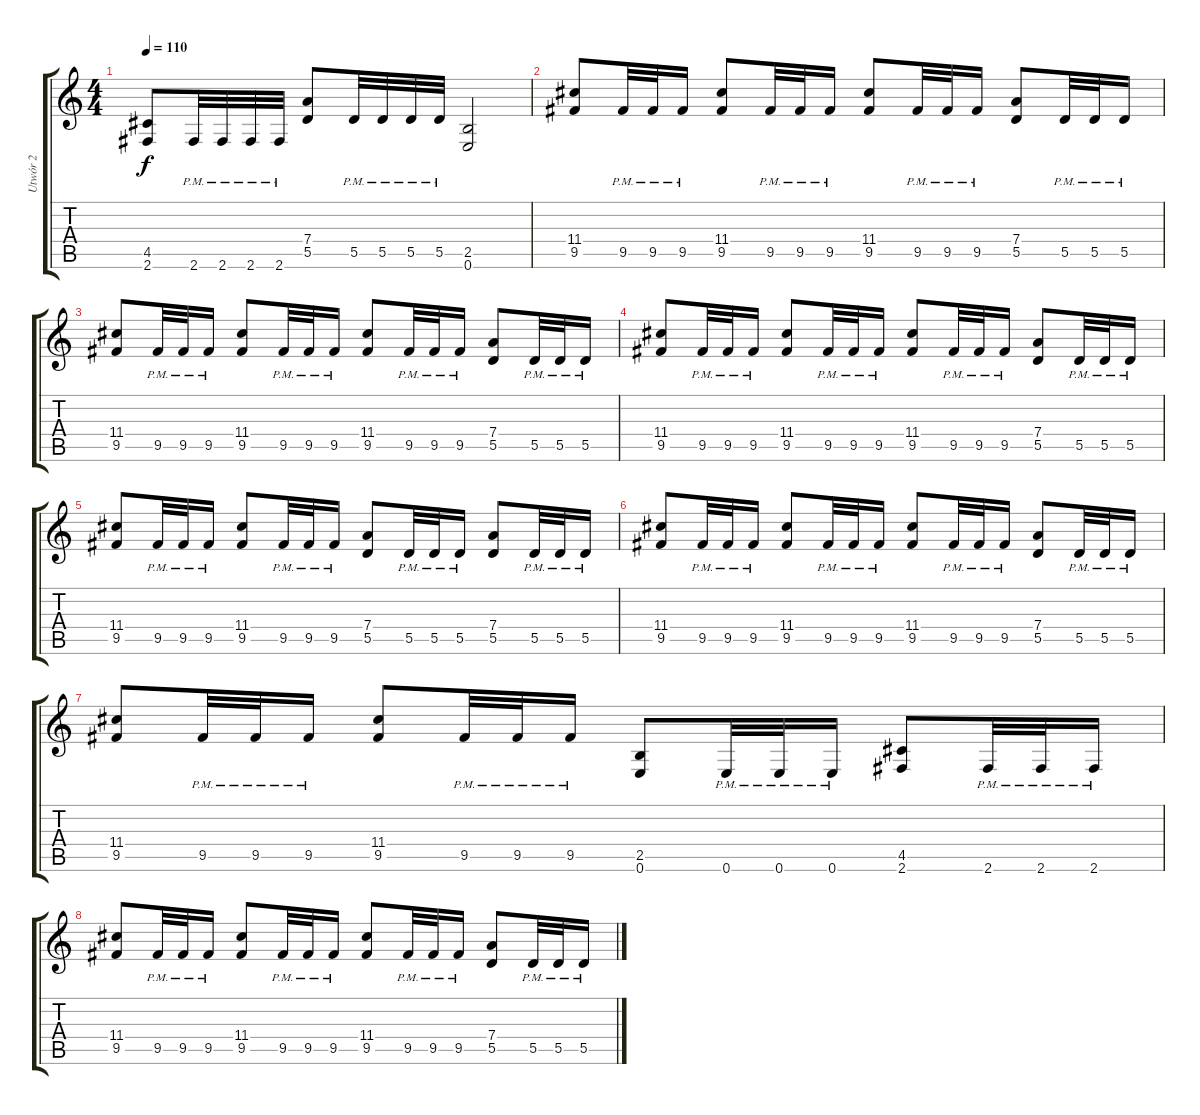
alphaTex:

\track ("Utwór 2" "Utwór 2") {instrument acousticguitarsteel}
\staff {score tabs}
\tuning (E4 B3 G3 D3 A2 E2) {hide}
\ts (4 4)
\tempo 110
\clef g2
\ks c
(4.5 2.6).8{dy f} 2.6{pm}.32 2.6{pm}.32 2.6{pm}.32 2.6{pm}.32 (7.4 5.5).8 5.5{pm}.32 5.5{pm}.32 5.5{pm}.32 5.5{pm}.32 (2.5 0.6).2 |
(11.4 9.5).8 9.5{pm}.32 9.5{pm}.32 9.5{pm}.16 (11.4 9.5).8 9.5{pm}.32 9.5{pm}.32 9.5{pm}.16 (11.4 9.5).8 9.5{pm}.32 9.5{pm}.32 9.5{pm}.16 (7.4 5.5).8 5.5{pm}.32 5.5{pm}.32 5.5{pm}.16 |
(11.4 9.5).8 9.5{pm}.32 9.5{pm}.32 9.5{pm}.16 (11.4 9.5).8 9.5{pm}.32 9.5{pm}.32 9.5{pm}.16 (11.4 9.5).8 9.5{pm}.32 9.5{pm}.32 9.5{pm}.16 (7.4 5.5).8 5.5{pm}.32 5.5{pm}.32 5.5{pm}.16 |
(11.4 9.5).8 9.5{pm}.32 9.5{pm}.32 9.5{pm}.16 (11.4 9.5).8 9.5{pm}.32 9.5{pm}.32 9.5{pm}.16 (11.4 9.5).8 9.5{pm}.32 9.5{pm}.32 9.5{pm}.16 (7.4 5.5).8 5.5{pm}.32 5.5{pm}.32 5.5{pm}.16 |
(11.4 9.5).8 9.5{pm}.32 9.5{pm}.32 9.5{pm}.16 (11.4 9.5).8 9.5{pm}.32 9.5{pm}.32 9.5{pm}.16 (7.4 5.5).8 5.5{pm}.32 5.5{pm}.32 5.5{pm}.16 (7.4 5.5).8 5.5{pm}.32 5.5{pm}.32 5.5{pm}.16 |
(11.4 9.5).8 9.5{pm}.32 9.5{pm}.32 9.5{pm}.16 (11.4 9.5).8 9.5{pm}.32 9.5{pm}.32 9.5{pm}.16 (11.4 9.5).8 9.5{pm}.32 9.5{pm}.32 9.5{pm}.16 (7.4 5.5).8 5.5{pm}.32 5.5{pm}.32 5.5{pm}.16 |
(11.4 9.5).8 9.5{pm}.32 9.5{pm}.32 9.5{pm}.16 (11.4 9.5).8 9.5{pm}.32 9.5{pm}.32 9.5{pm}.16 (2.5 0.6).8 0.6{pm}.32 0.6{pm}.32 0.6{pm}.16 (4.5 2.6).8 2.6{pm}.32 2.6{pm}.32 2.6{pm}.16 |
(11.4 9.5).8 9.5{pm}.32 9.5{pm}.32 9.5{pm}.16 (11.4 9.5).8 9.5{pm}.32 9.5{pm}.32 9.5{pm}.16 (11.4 9.5).8 9.5{pm}.32 9.5{pm}.32 9.5{pm}.16 (7.4 5.5).8 5.5{pm}.32 5.5{pm}.32 5.5{pm}.16
